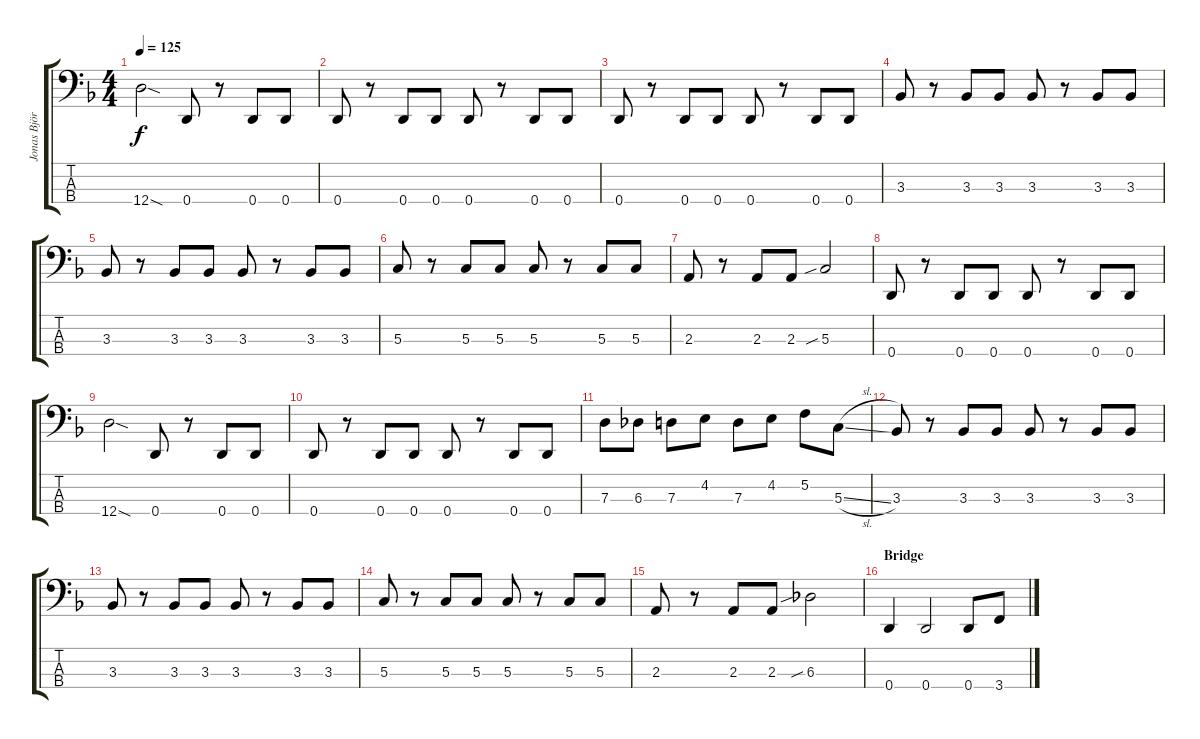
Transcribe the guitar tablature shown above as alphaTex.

\track ("Jonas Björler" "Jonas Björ") {instrument electricbassfinger}
\staff {score tabs}
\tuning (F2 C2 G1 D1) {hide}
\ts (4 4)
\tempo 125
\clef f4
\ks dminor
12.4{sod}.2{dy f} 0.4.8 r.8 0.4.8 0.4.8 |
0.4.8 r.8 0.4.8 0.4.8 0.4.8 r.8 0.4.8 0.4.8 |
0.4.8 r.8 0.4.8 0.4.8 0.4.8 r.8 0.4.8 0.4.8 |
3.3.8 r.8 3.3.8 3.3.8 3.3.8 r.8 3.3.8 3.3.8 |
3.3.8 r.8 3.3.8 3.3.8 3.3.8 r.8 3.3.8 3.3.8 |
5.3.8 r.8 5.3.8 5.3.8 5.3.8 r.8 5.3.8 5.3.8 |
2.3.8 r.8 2.3.8 2.3.8 5.3{sib}.2 |
0.4.8 r.8 0.4.8 0.4.8 0.4.8 r.8 0.4.8 0.4.8 |
12.4{sod}.2 0.4.8 r.8 0.4.8 0.4.8 |
0.4.8 r.8 0.4.8 0.4.8 0.4.8 r.8 0.4.8 0.4.8 |
7.3.8 6.3.8 7.3.8 4.2.8 7.3.8 4.2.8 5.2.8 5.3{sl}.8 |
3.3.8 r.8 3.3.8 3.3.8 3.3.8 r.8 3.3.8 3.3.8 |
3.3.8 r.8 3.3.8 3.3.8 3.3.8 r.8 3.3.8 3.3.8 |
5.3.8 r.8 5.3.8 5.3.8 5.3.8 r.8 5.3.8 5.3.8 |
2.3.8 r.8 2.3.8 2.3.8 6.3{sib}.2 |
\section ("" "Bridge")
0.4.4 0.4.2 0.4.8 3.4.8
